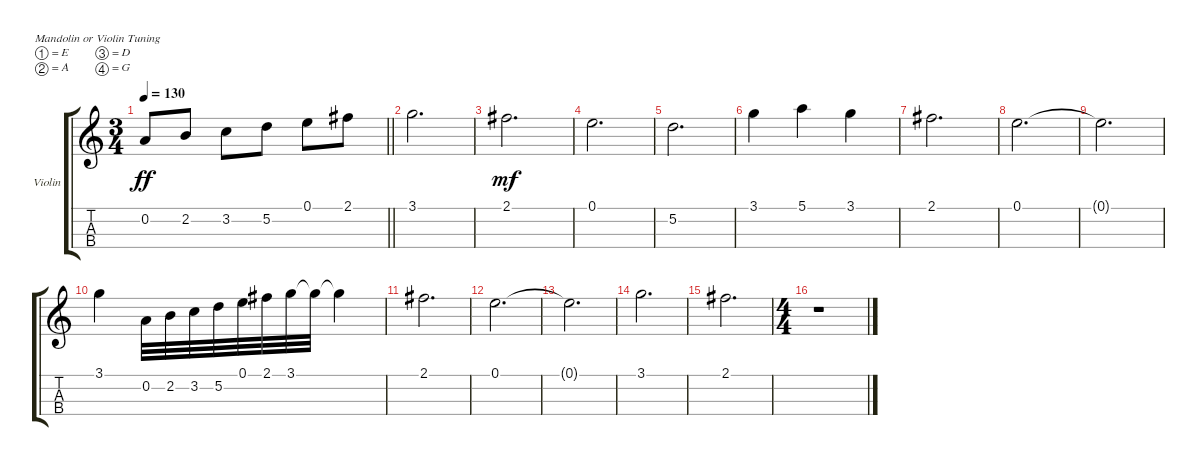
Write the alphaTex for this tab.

\defaultSystemsLayout 4
\bracketExtendMode groupsimilarinstruments
\firstSystemTrackNameOrientation horizontal
\otherSystemsTrackNameOrientation horizontal
\chordDiagramsInScore
\track ("Violin" "Violin") {instrument violin}
\staff {score tabs}
\tuning (E5 A4 D4 G3)
\ts (3 4)
\tempo 130
\clef g2
\scale
0.25
\barLineRight lightlight
\ks c
0.2.8{dy ff} 2.2.8 3.2.8 5.2.8 0.1.8 2.1.8 |
\scale
0.25 3.1.2{d} |
\scale
0.25 2.1.2{d dy mf} |
\scale
0.25 0.1.2{d} |
\scale
0.25 5.2.2{d} |
\scale
0.25 3.1.4 5.1.4 3.1.4 |
\scale
0.25 2.1.2{d} |
\scale
0.25 0.1.2{d} |
\scale
0.25 0.1{t}.2{d} |
\scale
0.25 3.1.4 0.2.32 2.2.32 3.2.32 5.2.32 0.1.32 2.1.32 3.1.32 3.1{t}.32 3.1{t}.4 |
\scale
0.25 2.1.2{d} |
\scale
0.25 0.1.2{d} |
\scale
0.204013 0.1{t}.2{d} |
\scale
0.204013 3.1.2{d} |
\scale
0.204013 2.1.2{d} |
\ts (4 4)
\scale
0.38796 r.1
